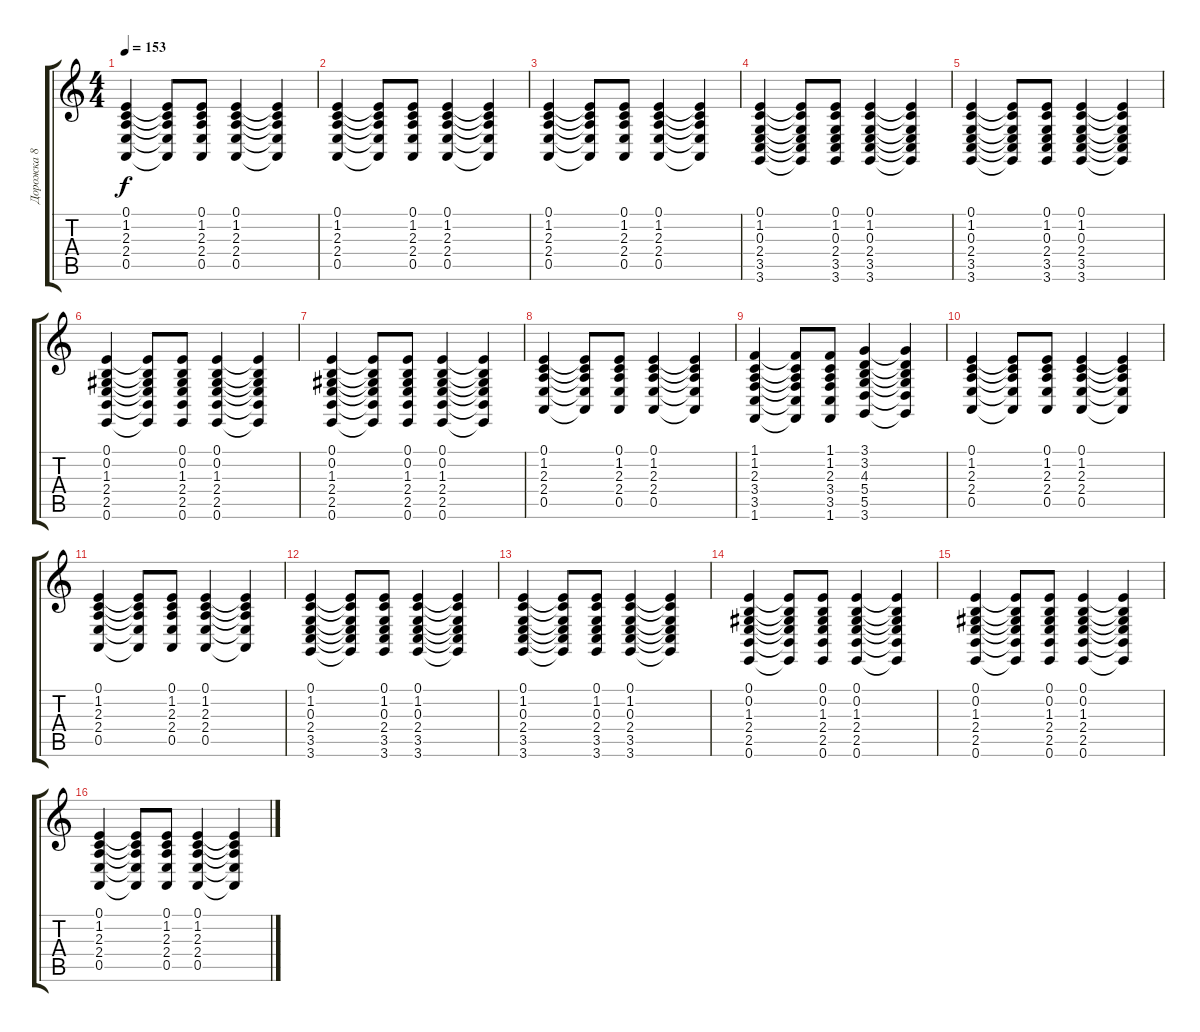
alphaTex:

\track ("Дорожка 8" "Дорожка 8") {instrument churchorgan}
\staff {score tabs}
\tuning (E4 B3 G3 D3 A2 E2) {hide}
\ts (4 4)
\tempo 153
\clef g2
\ks c
(0.1 1.2 2.3 2.4 0.5).4{dy f} (0.1{t} 1.2{t} 2.3{t} 2.4{t} 0.5{t}).8 (0.1 1.2 2.3 2.4 0.5).8 (0.1 1.2 2.3 2.4 0.5).4 (0.1{t} 1.2{t} 2.3{t} 2.4{t} 0.5{t}).4 |
(0.1 1.2 2.3 2.4 0.5).4 (0.1{t} 1.2{t} 2.3{t} 2.4{t} 0.5{t}).8 (0.1 1.2 2.3 2.4 0.5).8 (0.1 1.2 2.3 2.4 0.5).4 (0.1{t} 1.2{t} 2.3{t} 2.4{t} 0.5{t}).4 |
(0.1 1.2 2.3 2.4 0.5).4 (0.1{t} 1.2{t} 2.3{t} 2.4{t} 0.5{t}).8 (0.1 1.2 2.3 2.4 0.5).8 (0.1 1.2 2.3 2.4 0.5).4 (0.1{t} 1.2{t} 2.3{t} 2.4{t} 0.5{t}).4 |
(0.1 1.2 0.3 2.4 3.5 3.6).4 (0.1{t} 1.2{t} 0.3{t} 2.4{t} 3.5{t} 3.6{t}).8 (0.1 1.2 0.3 2.4 3.5 3.6).8 (0.1 1.2 0.3 2.4 3.5 3.6).4 (0.1{t} 1.2{t} 0.3{t} 2.4{t} 3.5{t} 3.6{t}).4 |
(0.1 1.2 0.3 2.4 3.5 3.6).4 (0.1{t} 1.2{t} 0.3{t} 2.4{t} 3.5{t} 3.6{t}).8 (0.1 1.2 0.3 2.4 3.5 3.6).8 (0.1 1.2 0.3 2.4 3.5 3.6).4 (0.1{t} 1.2{t} 0.3{t} 2.4{t} 3.5{t} 3.6{t}).4 |
(0.1 0.2 1.3 2.4 2.5 0.6).4 (0.1{t} 0.2{t} 1.3{t} 2.4{t} 2.5{t} 0.6{t}).8 (0.1 0.2 1.3 2.4 2.5 0.6).8 (0.1 0.2 1.3 2.4 2.5 0.6).4 (0.1{t} 0.2{t} 1.3{t} 2.4{t} 2.5{t} 0.6{t}).4 |
(0.1 0.2 1.3 2.4 2.5 0.6).4 (0.1{t} 0.2{t} 1.3{t} 2.4{t} 2.5{t} 0.6{t}).8 (0.1 0.2 1.3 2.4 2.5 0.6).8 (0.1 0.2 1.3 2.4 2.5 0.6).4 (0.1{t} 0.2{t} 1.3{t} 2.4{t} 2.5{t} 0.6{t}).4 |
(0.1 1.2 2.3 2.4 0.5).4 (0.1{t} 1.2{t} 2.3{t} 2.4{t} 0.5{t}).8 (0.1 1.2 2.3 2.4 0.5).8 (0.1 1.2 2.3 2.4 0.5).4 (0.1{t} 1.2{t} 2.3{t} 2.4{t} 0.5{t}).4 |
(1.1 1.2 2.3 3.4 3.5 1.6).4 (1.1{t} 1.2{t} 2.3{t} 3.4{t} 3.5{t} 1.6{t}).8 (1.1 1.2 2.3 3.4 3.5 1.6).8 (3.1 3.2 4.3 5.4 5.5 3.6).4 (3.1{t} 3.2{t} 4.3{t} 5.4{t} 5.5{t} 3.6{t}).4 |
(0.1 1.2 2.3 2.4 0.5).4 (0.1{t} 1.2{t} 2.3{t} 2.4{t} 0.5{t}).8 (0.1 1.2 2.3 2.4 0.5).8 (0.1 1.2 2.3 2.4 0.5).4 (0.1{t} 1.2{t} 2.3{t} 2.4{t} 0.5{t}).4 |
(0.1 1.2 2.3 2.4 0.5).4 (0.1{t} 1.2{t} 2.3{t} 2.4{t} 0.5{t}).8 (0.1 1.2 2.3 2.4 0.5).8 (0.1 1.2 2.3 2.4 0.5).4 (0.1{t} 1.2{t} 2.3{t} 2.4{t} 0.5{t}).4 |
(0.1 1.2 0.3 2.4 3.5 3.6).4 (0.1{t} 1.2{t} 0.3{t} 2.4{t} 3.5{t} 3.6{t}).8 (0.1 1.2 0.3 2.4 3.5 3.6).8 (0.1 1.2 0.3 2.4 3.5 3.6).4 (0.1{t} 1.2{t} 0.3{t} 2.4{t} 3.5{t} 3.6{t}).4 |
(0.1 1.2 0.3 2.4 3.5 3.6).4 (0.1{t} 1.2{t} 0.3{t} 2.4{t} 3.5{t} 3.6{t}).8 (0.1 1.2 0.3 2.4 3.5 3.6).8 (0.1 1.2 0.3 2.4 3.5 3.6).4 (0.1{t} 1.2{t} 0.3{t} 2.4{t} 3.5{t} 3.6{t}).4 |
(0.1 0.2 1.3 2.4 2.5 0.6).4 (0.1{t} 0.2{t} 1.3{t} 2.4{t} 2.5{t} 0.6{t}).8 (0.1 0.2 1.3 2.4 2.5 0.6).8 (0.1 0.2 1.3 2.4 2.5 0.6).4 (0.1{t} 0.2{t} 1.3{t} 2.4{t} 2.5{t} 0.6{t}).4 |
(0.1 0.2 1.3 2.4 2.5 0.6).4 (0.1{t} 0.2{t} 1.3{t} 2.4{t} 2.5{t} 0.6{t}).8 (0.1 0.2 1.3 2.4 2.5 0.6).8 (0.1 0.2 1.3 2.4 2.5 0.6).4 (0.1{t} 0.2{t} 1.3{t} 2.4{t} 2.5{t} 0.6{t}).4 |
(0.1 1.2 2.3 2.4 0.5).4 (0.1{t} 1.2{t} 2.3{t} 2.4{t} 0.5{t}).8 (0.1 1.2 2.3 2.4 0.5).8 (0.1 1.2 2.3 2.4 0.5).4 (0.1{t} 1.2{t} 2.3{t} 2.4{t} 0.5{t}).4
